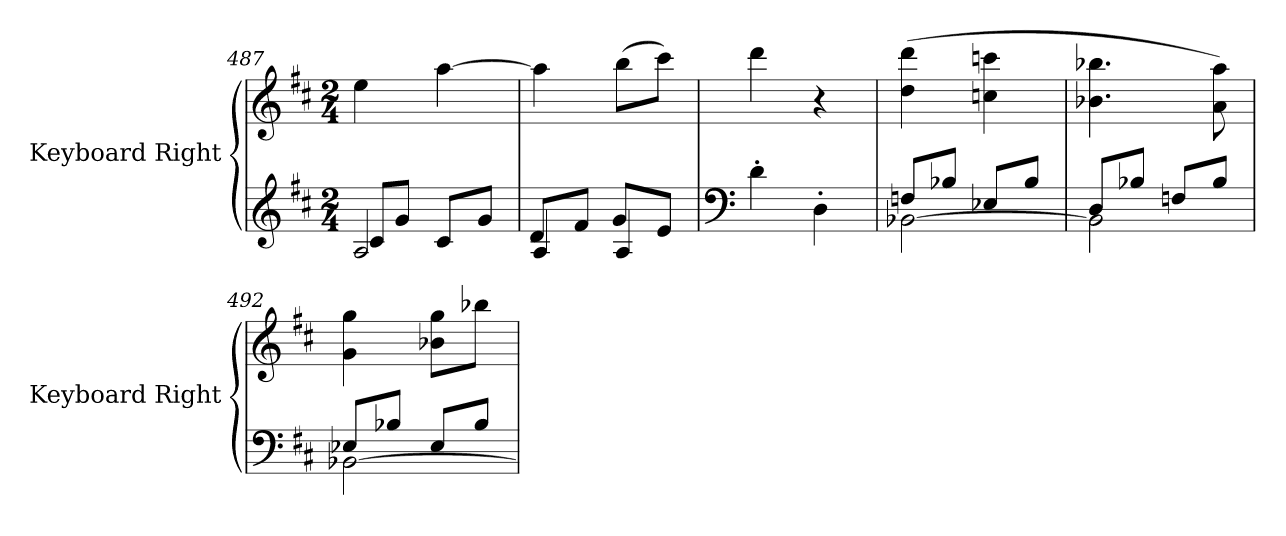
**kern	**kern
*part1	*part1
*staff2	*staff1
*I"Keyboard Right	*
*I'Keyboard Right	*
*clefG2	*clefG2
*k[f#c#]	*k[f#c#]
*D:	*D:
*M2/4	*M2/4
=487	=487
*^	*
2A/	8c#/L	4ee\
.	8g/J	.
.	8c#/L	[4aa\
.	8g/J	.
=488	=488	=488
4A/	8d/L	4aa\]
.	8f#/J	.
4A/	8g/L	(>8bb\L
.	8e/J	8ccc#\J)
*v	*v	*
=489	=489
*clefF4	*
4d'\	4ddd\
4D'\	4r
=490	=490
*^	*
[2BB-X\	8Fn/L	(>4dd\ 4ddd\
.	8B-X/J	.
.	8E-X/L	4ccn\ 4cccn\
.	8B-/J	.
=491	=491	=491
2BB-\]	8D/L	4.b-X\ 4.bb-X\
.	8B-X/J	.
.	8Fn/L	.
.	8B-/J	8a\ 8aa\)
!!LO:LB:g=z
=492	=492	=492
[2BB-X\	8E-X/L	4g\ 4gg\
.	8B-X/J	.
.	8E-/L	8b-X\ 8gg\L
.	8B-/J	8bb-X\J
*v	*v	*
=	=
*-	*-
